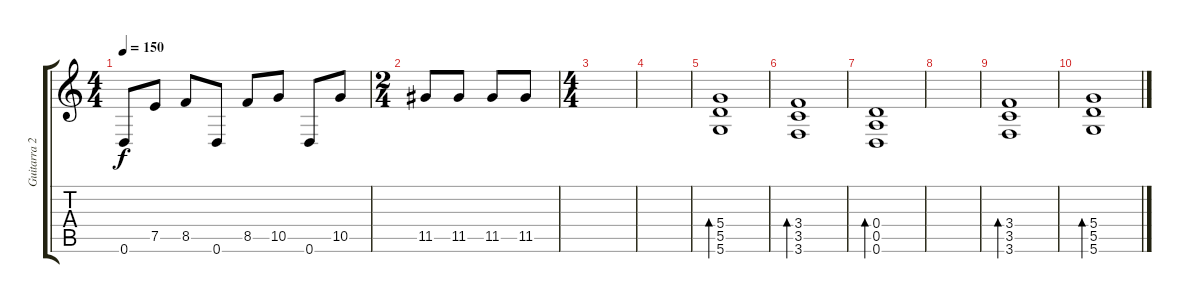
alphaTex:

\track ("Guitarra 2" "Guitarra 2") {instrument distortionguitar}
\staff {score tabs}
\tuning (E4 B3 G3 D3 A2 D2) {hide}
\ts (4 4)
\tempo 150
\clef g2
\ks c
0.6.8{dy f} 7.5.8 8.5.8 0.6.8 8.5.8 10.5.8 0.6.8 10.5.8 |
\ts (2 4)
11.5.8 11.5.8 11.5.8 11.5.8 |
\ts (4 4)
|
|
(5.4 5.5 5.6).1{bd 480 instrument electricguitarclean} |
(3.4 3.5 3.6).1{bd 480} |
(0.4 0.5 0.6).1{bd 480} |
|
(3.4 3.5 3.6).1{bd 480} |
(5.4 5.5 5.6).1{bd 480}
